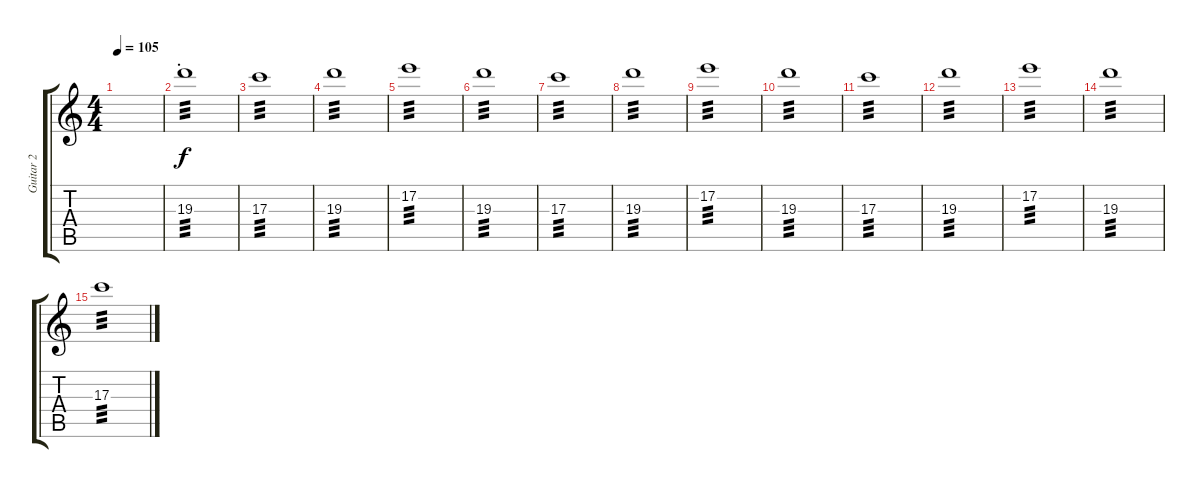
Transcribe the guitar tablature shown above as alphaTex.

\track ("Guitar 2" "Guitar 2") {instrument distortionguitar}
\staff {score tabs}
\tuning (E4 B3 G3 D3 A2 D2) {hide}
\ts (4 4)
\tempo 105
\clef g2
\ks c
|
\section ("" ".")
19.3.1{tp 3} |
17.3.1{tp 3} |
19.3.1{tp 3} |
17.2.1{tp 3} |
19.3.1{tp 3} |
17.3.1{tp 3} |
19.3.1{tp 3} |
17.2.1{tp 3} |
19.3.1{tp 3} |
17.3.1{tp 3} |
19.3.1{tp 3} |
17.2.1{tp 3} |
19.3.1{tp 3} |
17.3.1{tp 3}
